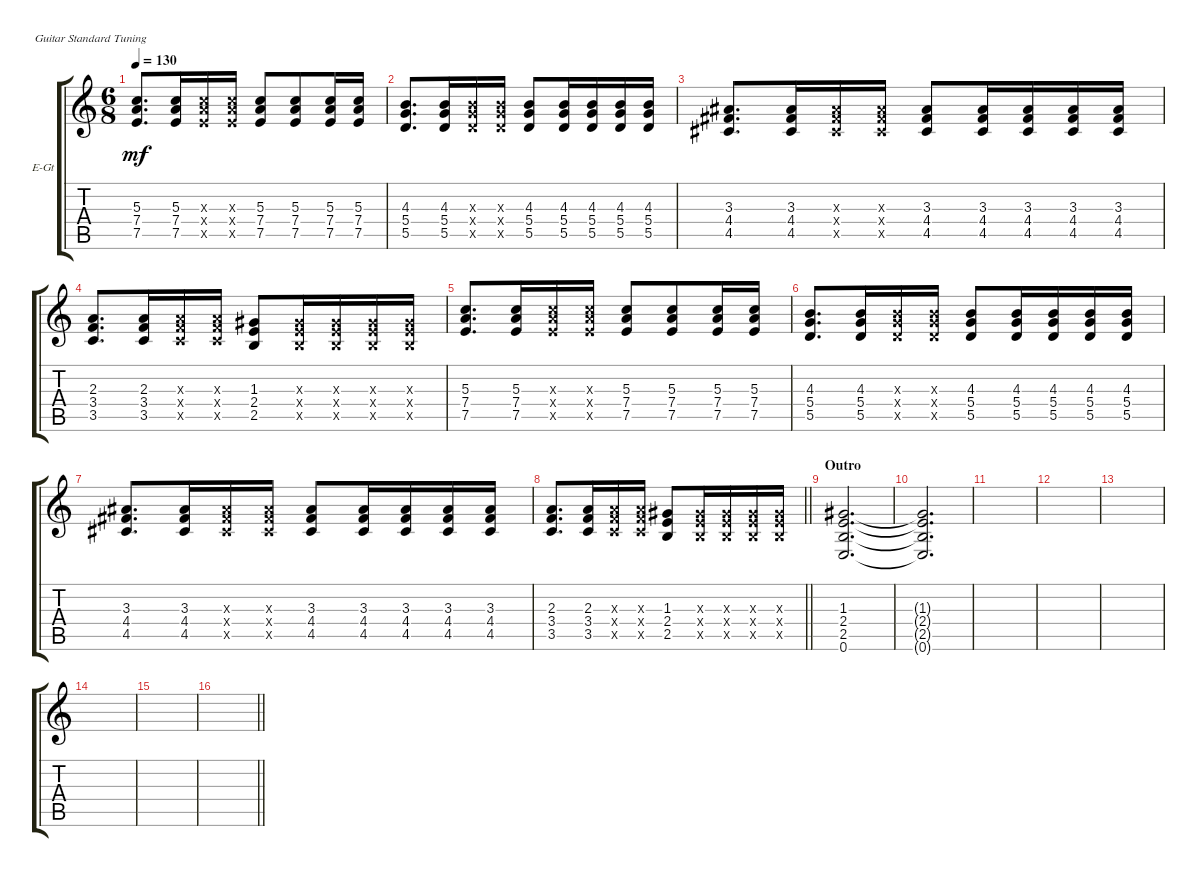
\bracketExtendMode groupsimilarinstruments
\firstSystemTrackNameOrientation horizontal
\otherSystemsTrackNameOrientation horizontal
\track ("guitar drive (Artur Potemkin)" "E-Gt") {instrument electricguitarclean}
\staff {score tabs}
\tuning (E4 B3 G3 D3 A2 E2)
\ts (6 8)
\tempo 130
\clef g2
\scale
0.333333
\ks aminor
(7.4 7.5 5.3).8{d dy mf} (7.4 7.5 5.3).16 (7.4{x} 7.5{x} 5.3{x}).16 (7.4{x} 5.3{x} 7.5{x}).16 (7.4 7.5 5.3).8 (7.4 7.5 5.3).8 (7.4 7.5 5.3).16 (5.3 7.4 7.5).16 |
\scale
0.333333 (5.4 5.5 4.3).8{d} (5.4 5.5 4.3).16 (5.4{x} 5.5{x} 4.3{x}).16 (5.4{x} 5.5{x} 4.3{x}).16 (5.4 5.5 4.3).8 (5.4 5.5 4.3).16 (5.4 5.5 4.3).16 (4.3 5.4 5.5).16 (5.5 5.4 4.3).16 |
\scale
0.333333 (4.4 4.5 3.3).8{d} (4.4 4.5 3.3).16 (4.4{x} 4.5{x} 3.3{x}).16 (4.4{x} 4.5{x} 3.3{x}).16 (4.4 4.5 3.3).8 (4.4 4.5 3.3).16 (4.4 4.5 3.3).16 (4.4 4.5 3.3).16 (3.3 4.4 4.5).16 |
\scale
0.333333 (3.4 3.5 2.3).8{d} (3.5 3.4 2.3).16 (3.4{x} 3.5{x} 2.3{x}).16 (3.4{x} 3.5{x} 2.3{x}).16 (2.4 2.5 1.3).8 (2.4{x} 2.5{x} 1.3{x}).16 (2.4{x} 2.5{x} 1.3{x}).16 (2.4{x} 2.5{x} 1.3{x}).16 (2.4{x} 2.5{x} 1.3{x}).16 |
\scale
0.333333 (7.4 7.5 5.3).8{d} (7.4 7.5 5.3).16 (7.4{x} 7.5{x} 5.3{x}).16 (7.4{x} 5.3{x} 7.5{x}).16 (7.4 7.5 5.3).8 (7.4 7.5 5.3).8 (7.4 7.5 5.3).16 (5.3 7.4 7.5).16 |
\scale
0.333333 (5.4 5.5 4.3).8{d} (5.4 5.5 4.3).16 (5.4{x} 5.5{x} 4.3{x}).16 (5.4{x} 5.5{x} 4.3{x}).16 (5.4 5.5 4.3).8 (5.4 5.5 4.3).16 (5.4 5.5 4.3).16 (4.3 5.4 5.5).16 (5.5 5.4 4.3).16 |
\scale
0.333333 (4.4 4.5 3.3).8{d} (4.4 4.5 3.3).16 (4.4{x} 4.5{x} 3.3{x}).16 (4.4{x} 4.5{x} 3.3{x}).16 (4.4 4.5 3.3).8 (4.4 4.5 3.3).16 (4.4 4.5 3.3).16 (4.4 4.5 3.3).16 (3.3 4.4 4.5).16 |
\scale
0.333333
\barLineRight lightlight
(3.4 3.5 2.3).8{d} (3.5 3.4 2.3).16 (3.4{x} 3.5{x} 2.3{x}).16 (3.4{x} 3.5{x} 2.3{x}).16 (2.4 2.5 1.3).8 (2.4{x} 2.5{x} 1.3{x}).16 (2.4{x} 2.5{x} 1.3{x}).16 (2.4{x} 2.5{x} 1.3{x}).16 (2.4{x} 2.5{x} 1.3{x}).16 |
\section ("" "Outro")
\scale
0.333333 (1.3 2.4 2.5 0.6).2{d} |
\scale
0.333333 (0.6{t} 2.5{t} 2.4{t} 1.3{t}).2{d} |
\scale
0.333333 |
\scale
0.333333 |
\scale
0.333333 |
\scale
0.333333 |
\scale
0.333333 |
\scale
0.333333
\barLineRight lightlight
